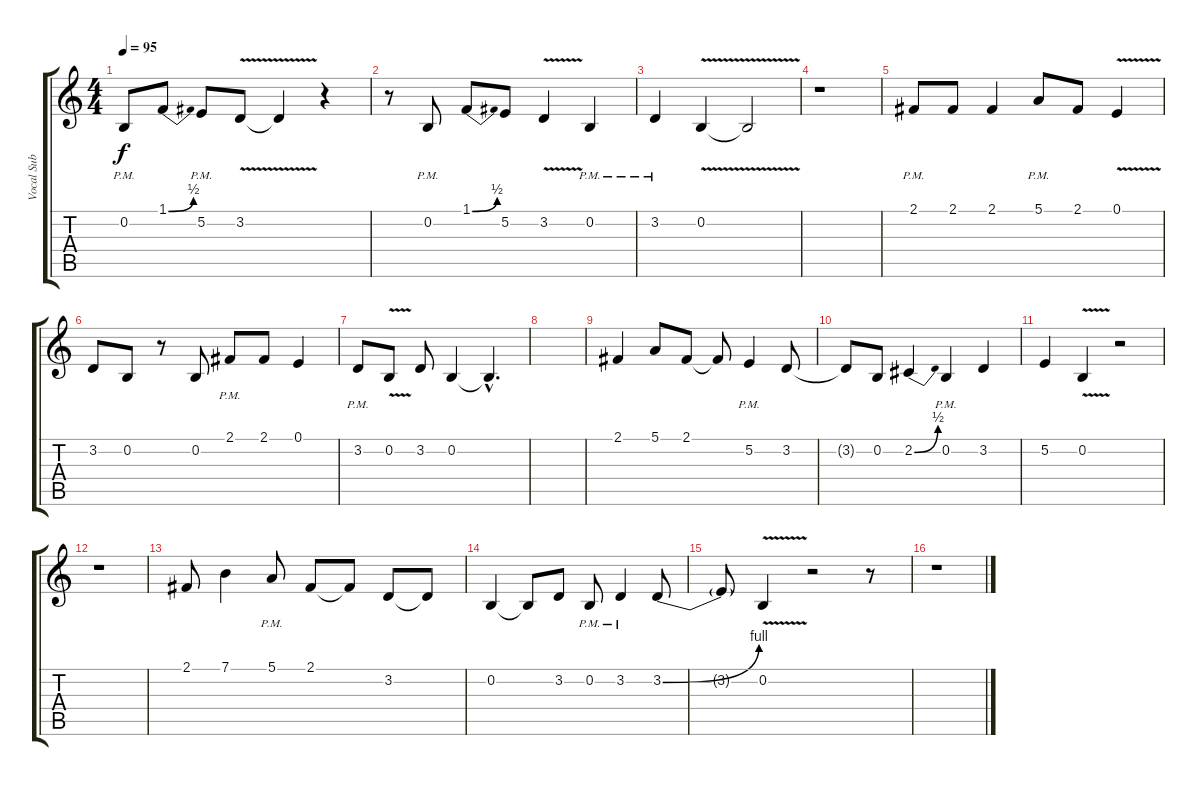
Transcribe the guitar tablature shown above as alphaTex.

\track ("Vocal Sub" "Vocal Sub") {instrument baritonesax}
\staff {score tabs}
\tuning (E4 B3 G4 D4 A3 E3) {hide}
\ts (4 4)
\tempo 95
\clef g2
\ks c
0.2{pm}.8{dy f} 1.1{be (bend 0 0 60 2)}.8 5.2{pm}.8 3.2{v}.8 3.2{t}.4 r.4 |
r.8 0.2{pm}.8 1.1{be (bend 0 0 60 2)}.8 5.2.8 3.2{v}.4 0.2{pm}.4 |
3.2{pm}.4 0.2{v}.4 0.2{t}.2 |
r.1 |
2.1{pm}.8 2.1.8 2.1.4 5.1{pm}.8 2.1.8 0.1{v}.4 |
3.2.8 0.2.8 r.8 0.2.8 2.1{pm}.8 2.1.8 0.1.4 |
3.2{pm}.8 0.2{v}.8 3.2.8 0.2.4 0.2{hac t}.4{d} |
|
2.1.4 5.1.8 2.1.8 2.1{t}.8 5.2{pm}.4 3.2.8 |
3.2{t}.8 0.2.8 2.2{be (bend 0 0 60 2)}.4 0.2{pm}.4 3.2.4 |
5.2.4 0.2{v}.4 r.2 |
r.1 |
2.1.8 7.1.4 5.1{pm}.8 2.1.8 2.1{t}.8 3.2.8 3.2{t}.8 |
0.2.4 0.2{t}.8 3.2.8 0.2{pm}.8 3.2{pm}.4 3.2{be (bend 0 0 60 4)}.8 |
3.2{t}.8 0.2{v}.4 r.2 r.8 |
r.1
